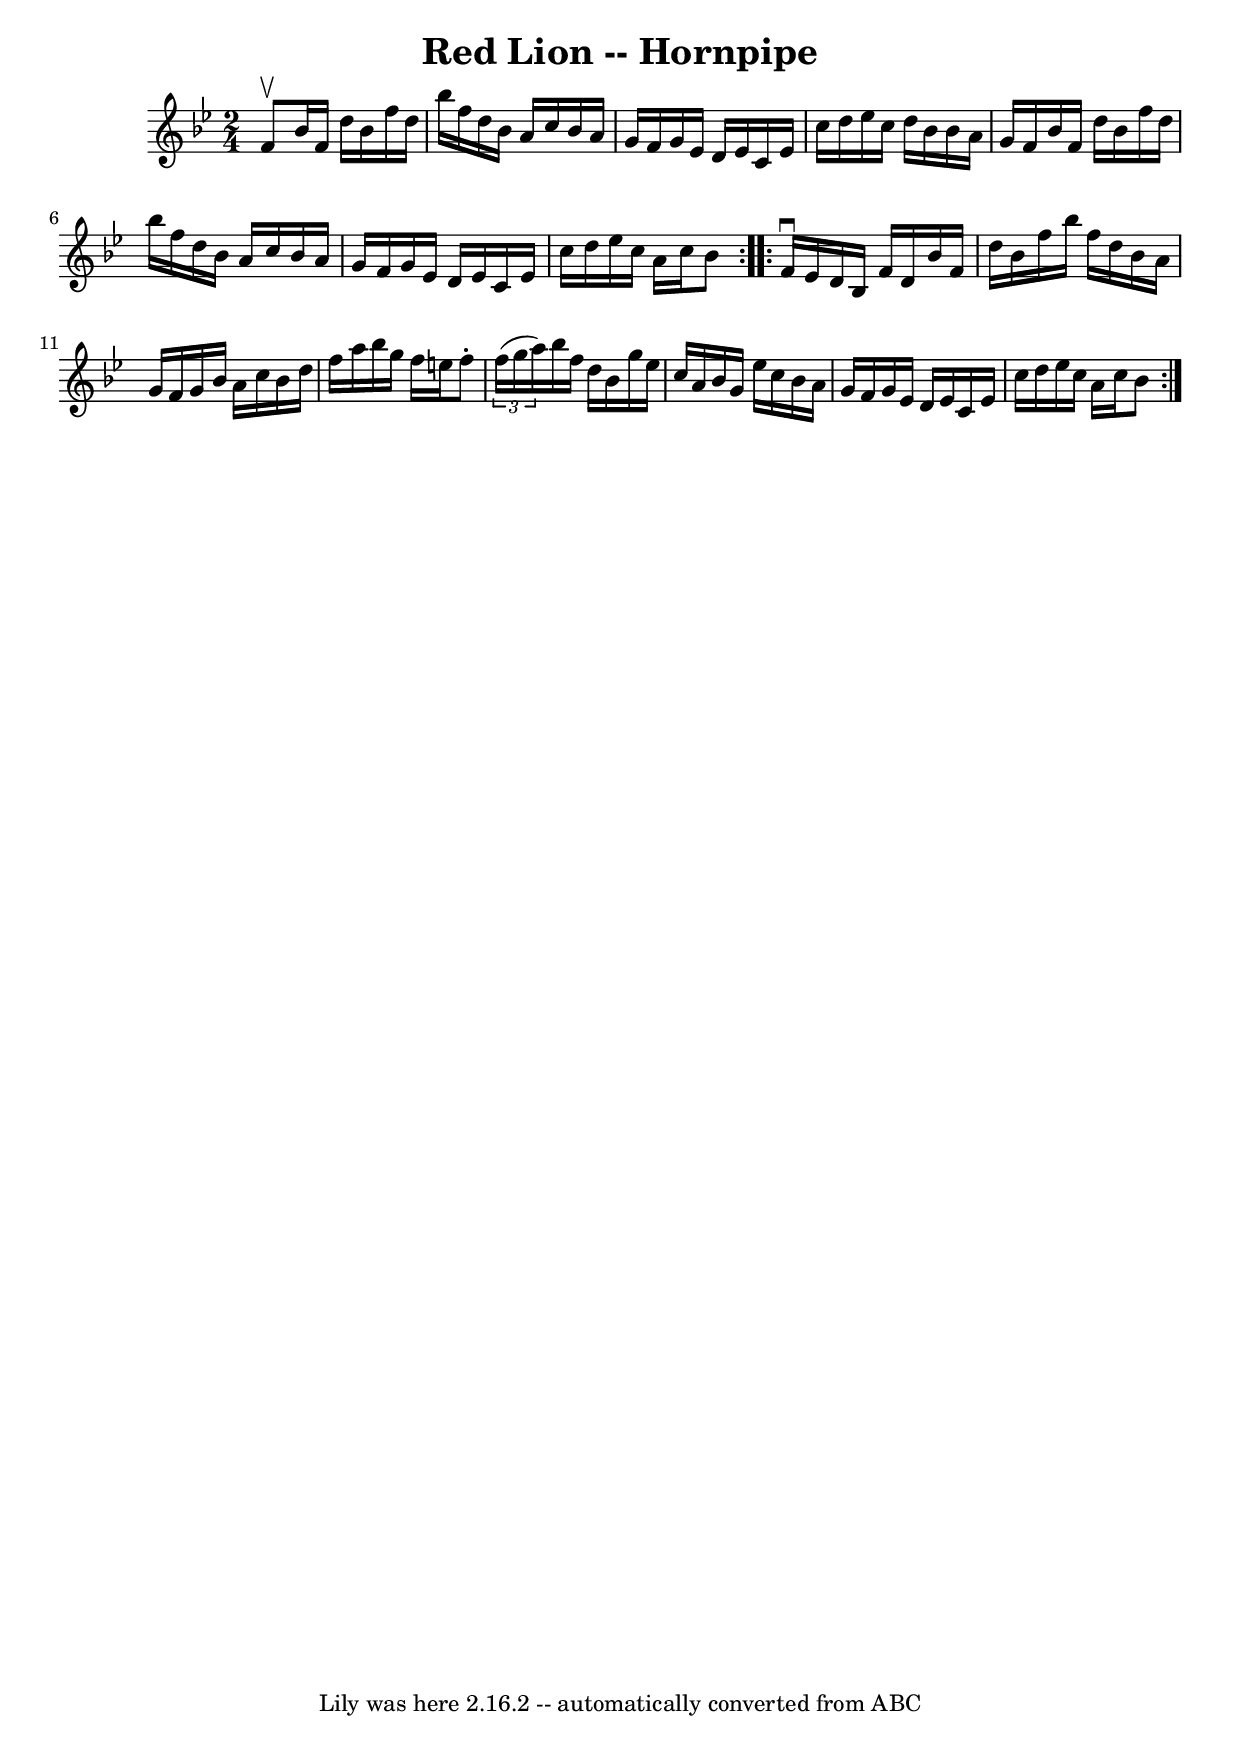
\version "2.7.40"
\include "Mammoth.ily"
\header {
	%% book = "Cole's 1000 Fiddle Tunes"
	crossRefNumber = "1"
	footnotes = ""
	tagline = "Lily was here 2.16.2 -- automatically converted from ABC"
	title = "Red Lion -- Hornpipe"
}
voicedefault =  {
\set Score.defaultBarType = "empty"

\repeat volta 2 {
\time 2/4 \key bes \major f'8^\upbow |
 bes'16 f'16 d''16    
bes'16 f''16 d''16 bes''16 f''16  |
 d''16 bes'16    
a'16 c''16 bes'16 a'16 g'16 f'16  |
 g'16 ees'16    
d'16 ees'16 c'16 ees'16 c''16 d''16  |
 ees''16 c''16 
 d''16 bes'16 bes'16 a'16 g'16 f'16  |
 bes'16    
f'16 d''16 bes'16 f''16 d''16 bes''16 f''16  |
 d''16 
 bes'16 a'16 c''16 bes'16 a'16 g'16 f'16  |
 g'16   
 ees'16 d'16 ees'16 c'16 ees'16 c''16 d''16  |
   
ees''16 c''16 a'16 c''16 bes'8  }     \repeat volta 2 { f'16 
^\downbow ees'16  |
 d'16 bes16 f'16 d'16 bes'16 f'16  
 d''16 bes'16  |
 f''16 bes''16 f''16 d''16 bes'16    
a'16 g'16 f'16  |
 g'16 bes'16 a'16 c''16 bes'16    
d''16 f''16 a''16  |
 bes''16 g''16 f''16 e''16 f''8 
-.   \times 2/3 { f''16 (g''16 a''16) } |
 bes''16    
f''16 d''16 bes'16 g''16 ees''16 c''16 a'16  |
   
bes'16 g'16 ees''16 c''16 bes'16 a'16 g'16 f'16  |
  
 g'16 ees'16 d'16 ees'16 c'16 ees'16 c''16 d''16  |
 
 ees''16 c''16 a'16 c''16 bes'8  }   
}

\score{
    <<

	\context Staff="default"
	{
	    \voicedefault 
	}

    >>
	\layout {
	}
	\midi {}
}
